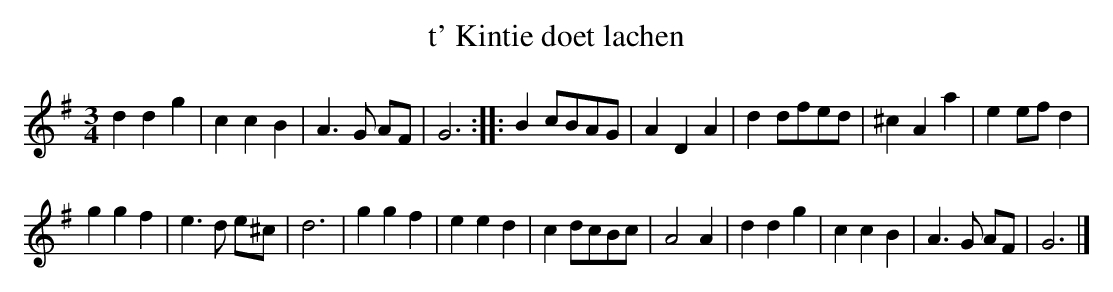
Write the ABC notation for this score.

X:1
T:t' Kintie doet lachen
M:3/4
K:Gmaj
d2d2g2|c2c2B2|A3G AF|G6:||:B2cBAG|A2D2A2|d2dfed|^c2A2a2|e2efd2|
g2g2f2|e3d e^c|d6|g2g2f2|e2e2d2|c2dcBc|A4A2|d2d2g2|c2c2B2|A3G AF|G6|]
